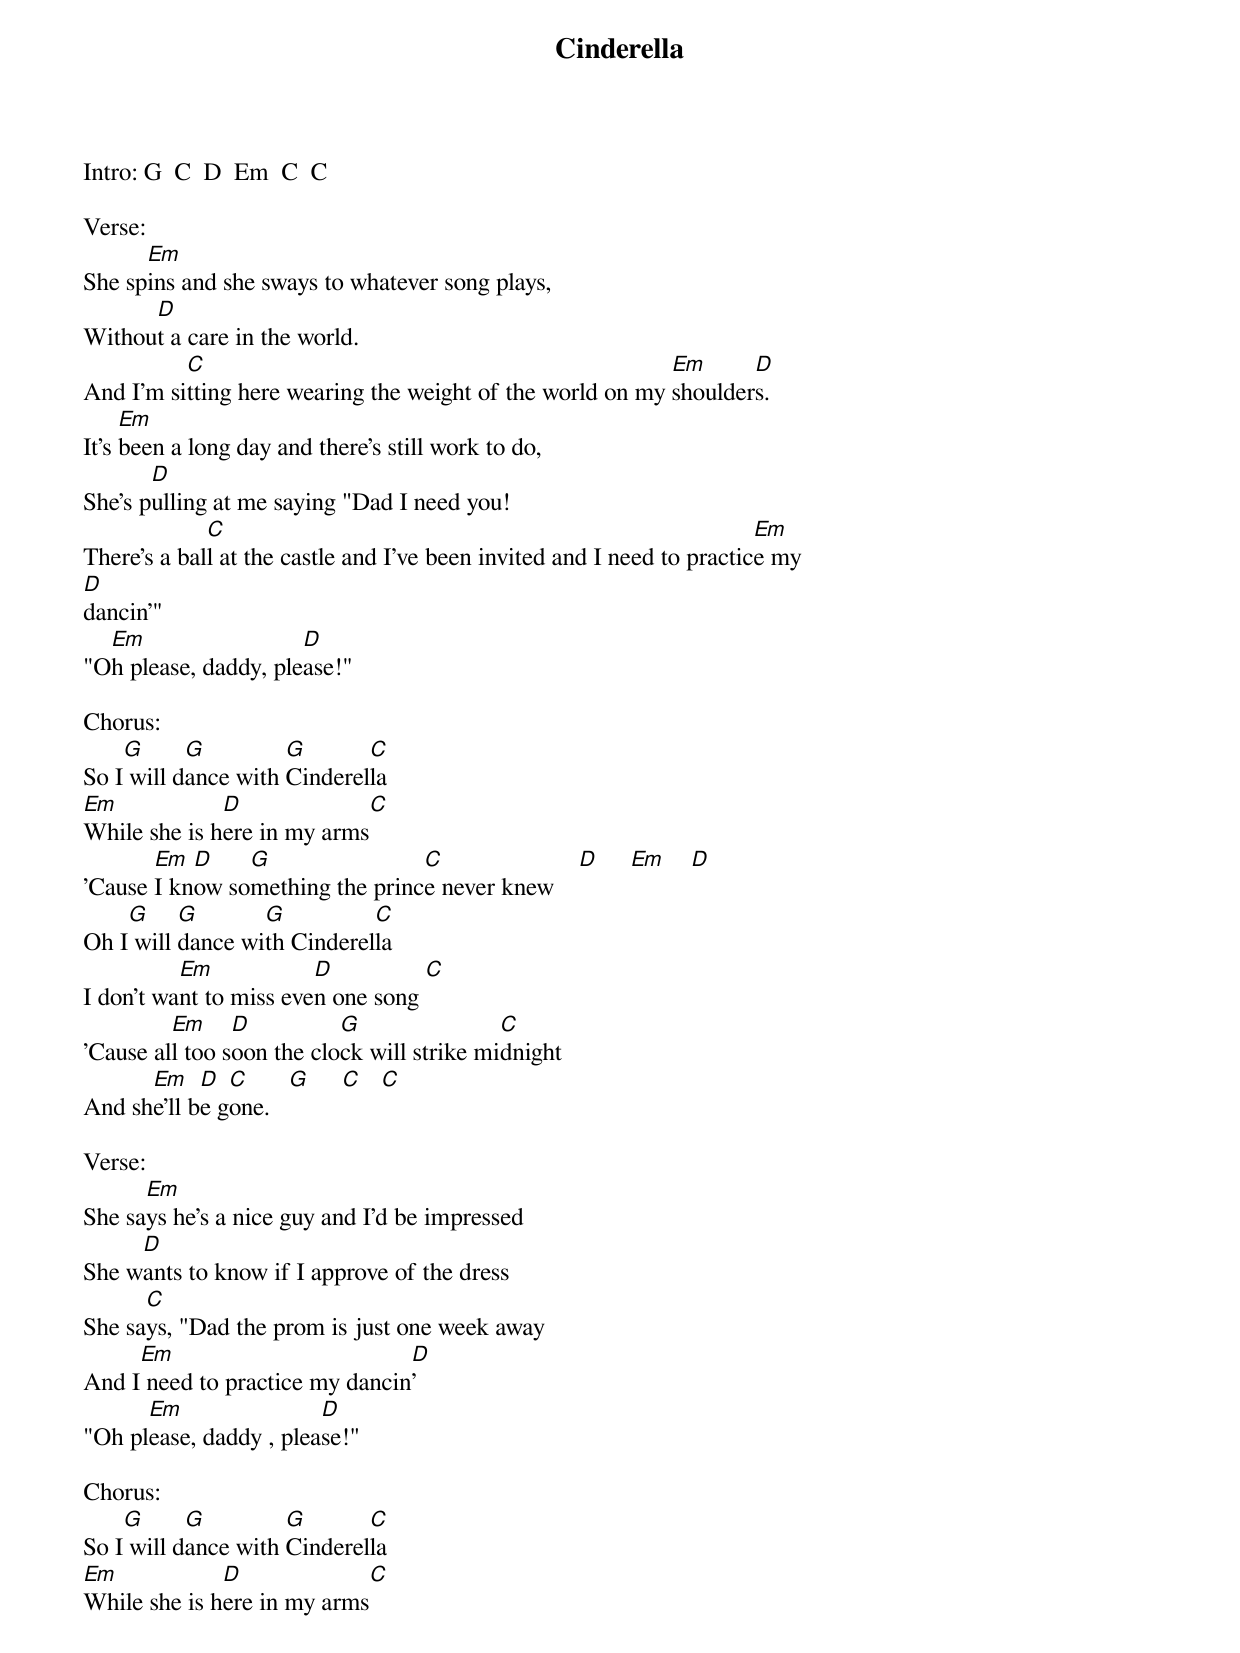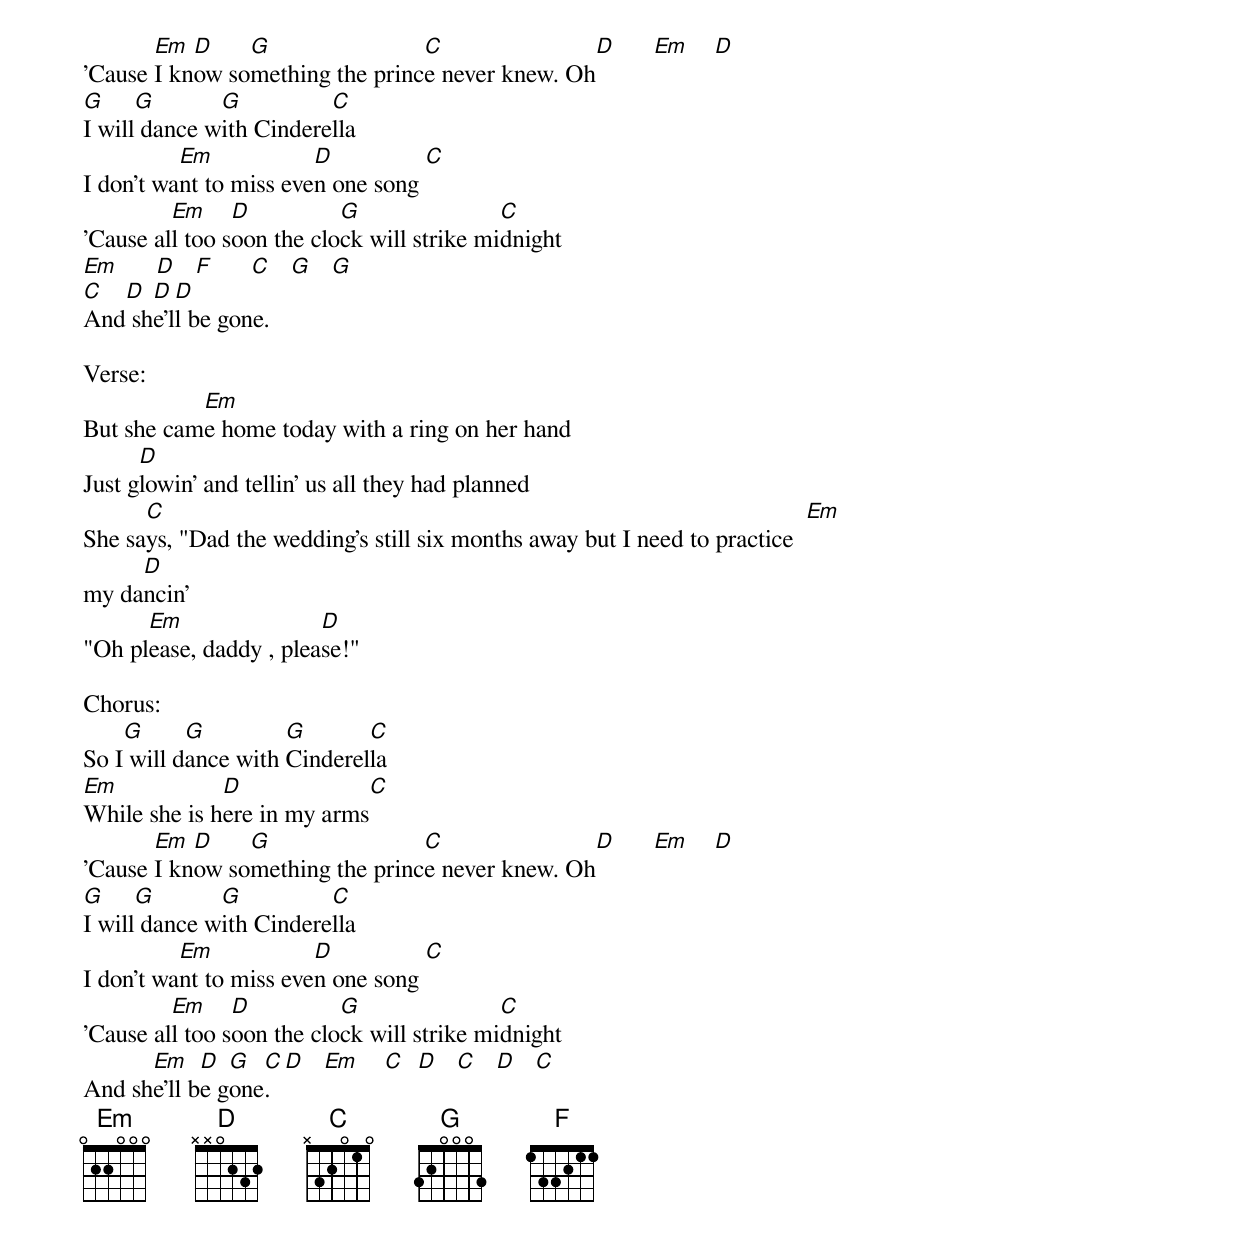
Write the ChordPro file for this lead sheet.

{title: Cinderella }
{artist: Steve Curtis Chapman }
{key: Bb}

Intro: G  C  D  Em  C  C

Verse:
She sp[Em]ins and she sways to whatever song plays,
Withou[D]t a care in the world.
And I'm si[C]tting here wearing the weight of the world on my [Em]shoulder[D]s.
It's [Em]been a long day and there's still work to do,
She's p[D]ulling at me saying "Dad I need you!
There's a bal[C]l at the castle and I've been invited and I need to practic[Em]e my
[D]dancin'"
"O[Em]h please, daddy, ple[D]ase!"

Chorus:
So I[G] will d[G]ance with [G]Cinderel[C]la
[Em]While she is h[D]ere in my arms[C]
'Cause [Em]I kn[D]ow so[G]mething the princ[C]e never knew    [D]     [Em]    [D]
Oh I[G] will [G]dance wi[G]th Cinderel[C]la
I don't wa[Em]nt to miss eve[D]n one song [C]
'Cause al[Em]l too s[D]oon the clo[G]ck will strike mi[C]dnight
And sh[Em]e'll b[D]e g[C]one.   [G]     [C]   [C]

Verse:
She sa[Em]ys he's a nice guy and I'd be impressed
She w[D]ants to know if I approve of the dress
She sa[C]ys, "Dad the prom is just one week away
And I[Em] need to practice my dancin[D]'
"Oh pl[Em]ease, daddy , plea[D]se!"

Chorus:
So I[G] will d[G]ance with [G]Cinderel[C]la
[Em]While she is h[D]ere in my arms[C]
'Cause [Em]I kn[D]ow so[G]mething the princ[C]e never knew. Oh[D]      [Em]    [D]
[G]I will[G] dance w[G]ith Cindere[C]lla
I don't wa[Em]nt to miss eve[D]n one song [C]
'Cause al[Em]l too s[D]oon the clo[G]ck will strike mi[C]dnight
[Em]      [D]   [F]      [C]   [G]   [G]
[C]And[D] sh[D]e'l[D]l be gone.

Verse:
But she cam[Em]e home today with a ring on her hand
Just g[D]lowin' and tellin' us all they had planned
She sa[C]ys, "Dad the wedding's still six months away but I need to practice  [Em]
my da[D]ncin'
"Oh pl[Em]ease, daddy , plea[D]se!"

Chorus:
So I[G] will d[G]ance with [G]Cinderel[C]la
[Em]While she is h[D]ere in my arms[C]
'Cause [Em]I kn[D]ow so[G]mething the princ[C]e never knew. Oh[D]      [Em]    [D]
[G]I will[G] dance w[G]ith Cindere[C]lla
I don't wa[Em]nt to miss eve[D]n one song [C]
'Cause al[Em]l too s[D]oon the clo[G]ck will strike mi[C]dnight
And sh[Em]e'll b[D]e g[G]one[C].  [D]   [Em]    [C]  [D]   [C]   [D]   [C]
